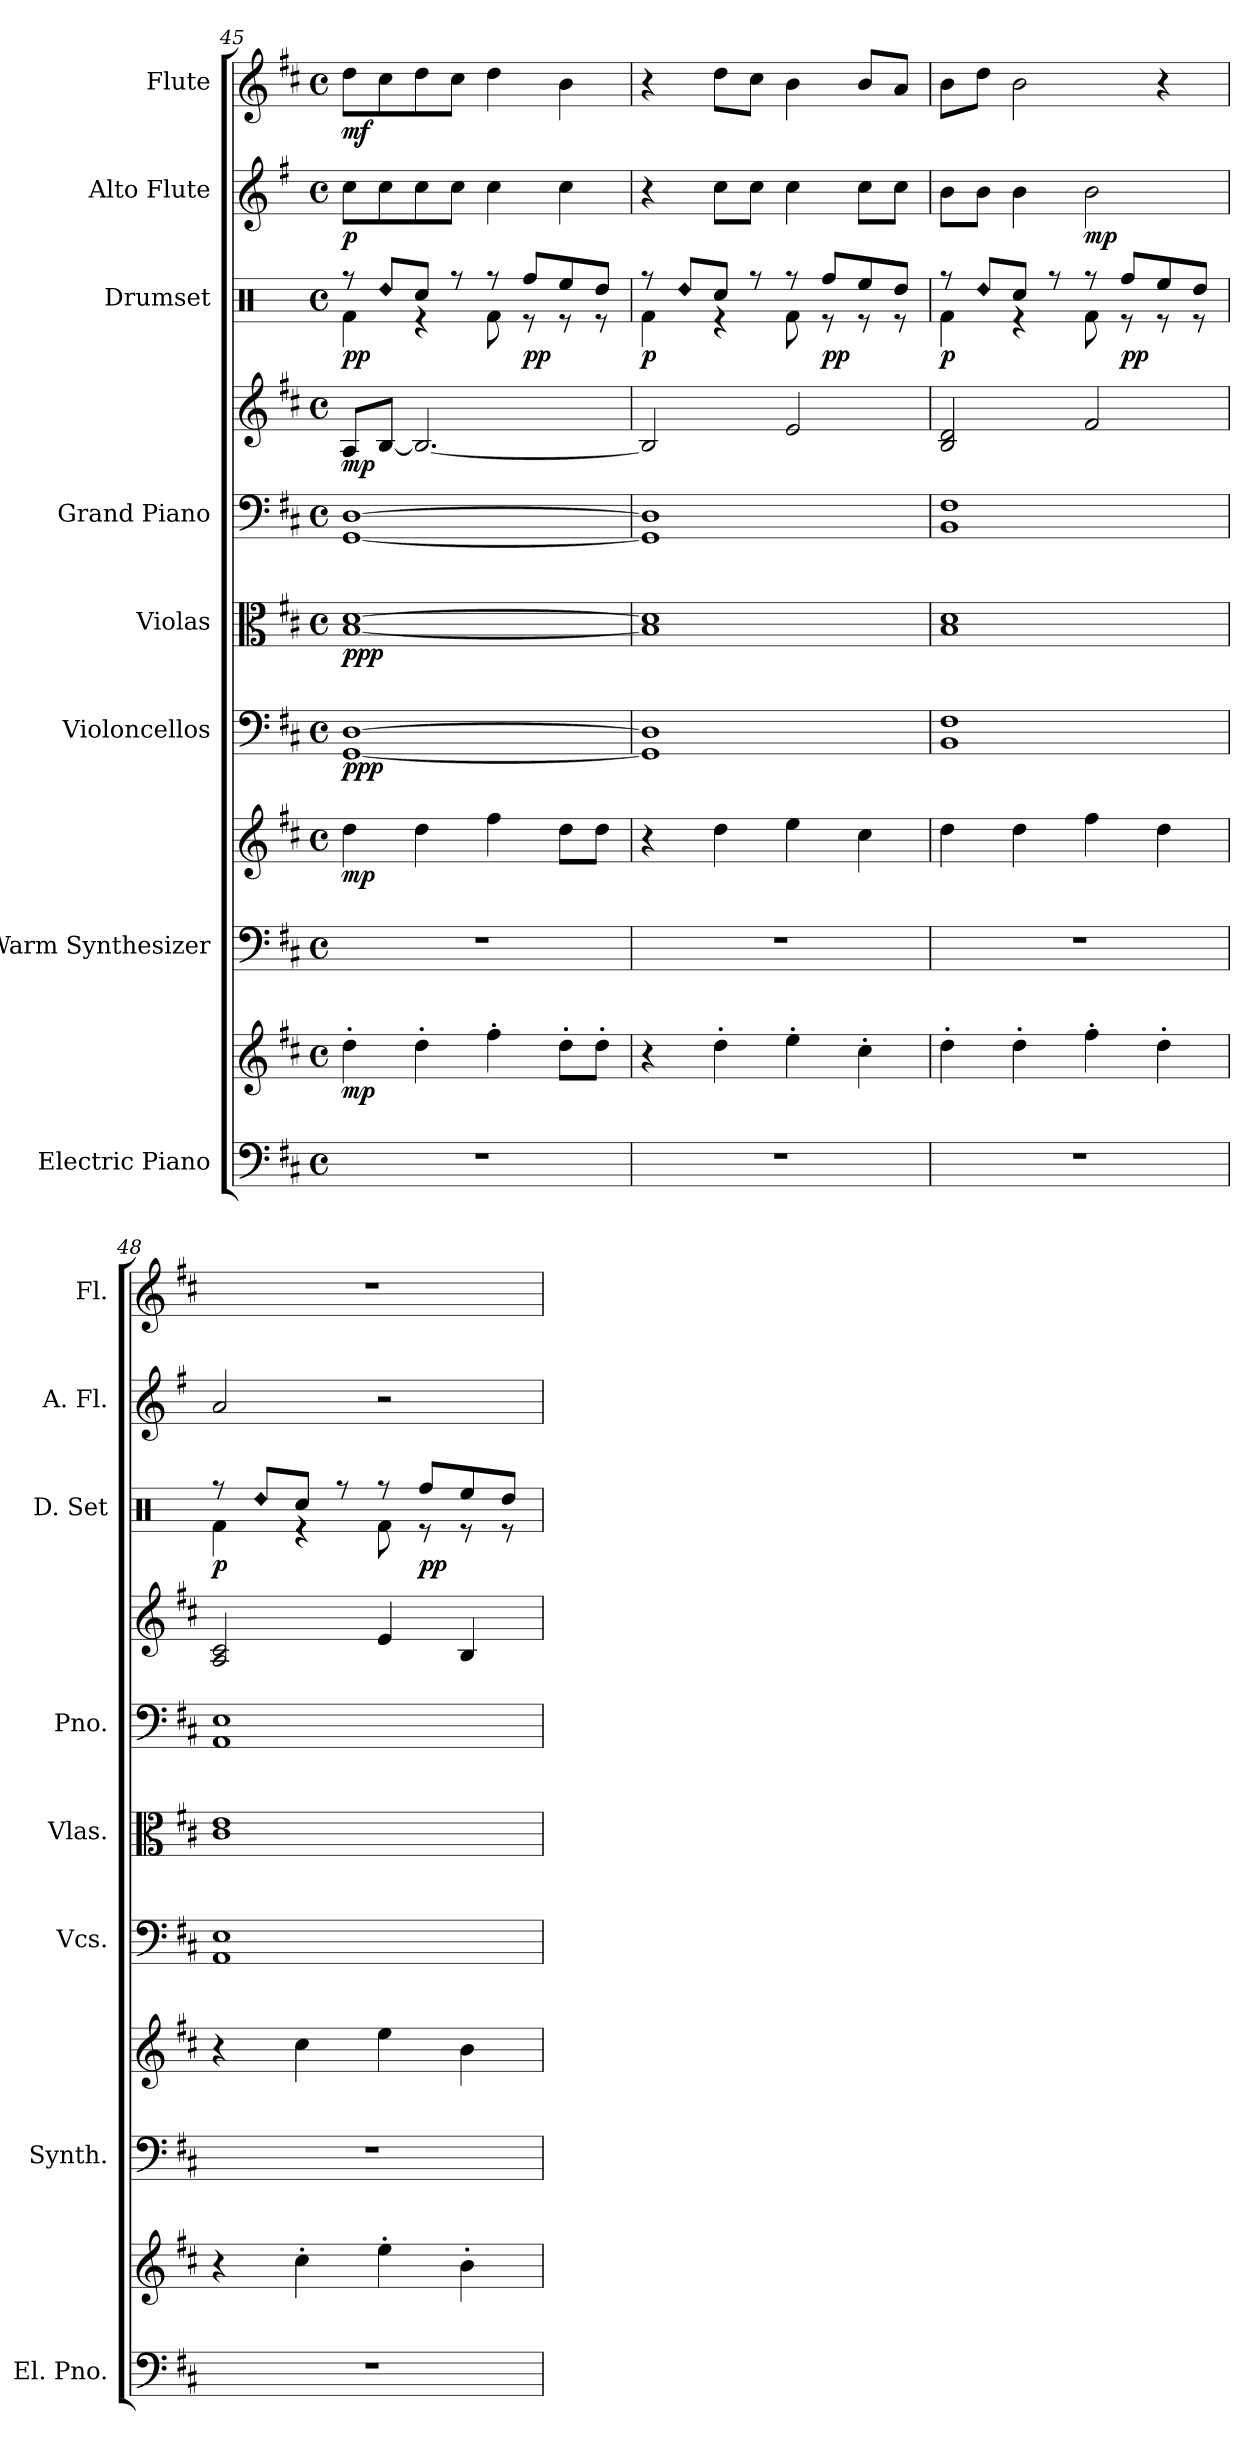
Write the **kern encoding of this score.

**kern	**kern	**dynam	**kern	**kern	**dynam	**kern	**dynam	**kern	**dynam	**kern	**kern	**dynam	**kern	**dynam	**kern	**dynam	**kern	**dynam
*part8	*part8	*part8	*part7	*part7	*part7	*part6	*part6	*part5	*part5	*part4	*part4	*part4	*part3	*part3	*part2	*part2	*part1	*part1
*staff11	*staff10	*staff10/11	*staff9	*staff8	*staff8/9	*staff7	*staff7	*staff6	*staff6	*staff5	*staff4	*staff4/5	*staff3	*staff3	*staff2	*staff2	*staff1	*staff1
*I"Electric Piano	*	*	*I"Warm Synthesizer	*	*	*I"Violoncellos	*	*I"Violas	*	*I"Grand Piano	*	*	*I"Drumset	*	*I"Alto Flute	*	*I"Flute	*
*I'El. Pno.	*	*	*I'Synth.	*	*	*I'Vcs.	*	*I'Vlas.	*	*I'Pno.	*	*	*I'D. Set	*	*I'A. Fl.	*	*I'Fl.	*
*clefF4	*clefG2	*	*clefF4	*clefG2	*	*clefF4	*	*clefC3	*	*clefF4	*clefG2	*	*clefX	*	*clefG2	*	*clefG2	*
*	*	*	*	*	*	*	*	*	*	*	*	*	*	*	*ITrd3c5	*	*	*
*k[f#c#]	*k[f#c#]	*	*k[f#c#]	*k[f#c#]	*	*k[f#c#]	*	*k[f#c#]	*	*k[f#c#]	*k[f#c#]	*	*k[]	*	*k[f#c#]	*	*k[f#c#]	*
*M4/4	*M4/4	*	*M4/4	*M4/4	*	*M4/4	*	*M4/4	*	*M4/4	*M4/4	*	*M4/4	*	*M4/4	*	*M4/4	*
*met(c)	*met(c)	*	*met(c)	*met(c)	*	*met(c)	*	*met(c)	*	*met(c)	*met(c)	*	*met(c)	*	*met(c)	*	*met(c)	*
=45	=45	=45	=45	=45	=45	=45	=45	=45	=45	=45	=45	=45	=45	=45	=45	=45	=45	=45
*	*	*	*	*	*	*	*	*	*	*	*	*	*^	*	*	*	*	*
!	!	!LO:DY:b	!	!	!LO:DY:b	!	!LO:DY:b	!	!LO:DY:b	!	!	!LO:DY:b	!	!	!LO:DY:b	!	!	!	!
!	!	!	!	!	!	!	!	!	!	!	!	!	!	!	!LO:DY:n=1:b	!	!LO:DY:b	!	!LO:DY:b
1r	4dd'\	mp	1r	4dd\	mp	[1GG [1D	ppp	[1B [1d	ppp	[1GG [1D	8A/L	mp	8r	4Rf\	p p	8g\L	p	8dd\L	mf
!	!	!	!	!	!	!	!	!	!	!	!	!	!LO:N:head=diamond	!	!	!	!	!	!
.	.	.	.	.	.	.	.	.	.	.	[8B/J	.	8Rdd/L	.	.	8g\	.	8cc#\	.
.	4dd'\	.	.	4dd\	.	.	.	.	.	.	2.B/_	.	8Rcc/J	4r	.	8g\	.	8dd\	.
.	.	.	.	.	.	.	.	.	.	.	.	.	8r	.	.	8g\J	.	8cc#\J	.
.	4ff#'\	.	.	4ff#\	.	.	.	.	.	.	.	.	8r	8Rf\	.	4g\	.	4dd\	.
!	!	!	!	!	!	!	!	!	!	!	!	!	!	!	!LO:DY:n=2:b	!	!	!	!
.	.	.	.	.	.	.	.	.	.	.	.	.	8Rff/L	8r	pp	.	.	.	.
.	8dd'\L	.	.	8dd\L	.	.	.	.	.	.	.	.	8Ree/	8r	.	4g\	.	4b\	.
.	8dd'\J	.	.	8dd\J	.	.	.	.	.	.	.	.	8Rdd/J	8r	.	.	.	.	.
=46	=46	=46	=46	=46	=46	=46	=46	=46	=46	=46	=46	=46	=46	=46	=46	=46	=46	=46	=46
!	!	!	!	!	!	!	!	!	!	!	!	!	!	!	!LO:DY:b	!	!	!	!
1r	4r	.	1r	4r	.	1GG] 1D]	.	1B] 1d]	.	1GG] 1D]	2B/]	.	8r	4Rf\	p	4r	.	4r	.
!	!	!	!	!	!	!	!	!	!	!	!	!	!LO:N:head=diamond	!	!	!	!	!	!
.	.	.	.	.	.	.	.	.	.	.	.	.	8Rdd/L	.	.	.	.	.	.
.	4dd'\	.	.	4dd\	.	.	.	.	.	.	.	.	8Rcc/J	4r	.	8g\L	.	8dd\L	.
.	.	.	.	.	.	.	.	.	.	.	.	.	8r	.	.	8g\J	.	8cc#\J	.
.	4ee'\	.	.	4ee\	.	.	.	.	.	.	2e/	.	8r	8Rf\	.	4g\	.	4b\	.
!	!	!	!	!	!	!	!	!	!	!	!	!	!	!	!LO:DY:b	!	!	!	!
.	.	.	.	.	.	.	.	.	.	.	.	.	8Rff/L	8r	pp	.	.	.	.
.	4cc#'\	.	.	4cc#\	.	.	.	.	.	.	.	.	8Ree/	8r	.	8g\L	.	8b/L	.
.	.	.	.	.	.	.	.	.	.	.	.	.	8Rdd/J	8r	.	8g\J	.	8a/J	.
=47	=47	=47	=47	=47	=47	=47	=47	=47	=47	=47	=47	=47	=47	=47	=47	=47	=47	=47	=47
!	!	!	!	!	!	!	!	!	!	!	!	!	!	!	!LO:DY:b	!	!	!	!
1r	4dd'\	.	1r	4dd\	.	1BB 1F#	.	1B 1d	.	1BB 1F#	2B/ 2d/	.	8r	4Rf\	p	8f#\L	.	8b\L	.
!	!	!	!	!	!	!	!	!	!	!	!	!	!LO:N:head=diamond	!	!	!	!	!	!
.	.	.	.	.	.	.	.	.	.	.	.	.	8Rdd/L	.	.	8f#\J	.	8dd\J	.
.	4dd'\	.	.	4dd\	.	.	.	.	.	.	.	.	8Rcc/J	4r	.	4f#\	.	2b\	.
.	.	.	.	.	.	.	.	.	.	.	.	.	8r	.	.	.	.	.	.
!	!	!	!	!	!	!	!	!	!	!	!	!	!	!	!	!	!LO:DY:b	!	!
.	4ff#'\	.	.	4ff#\	.	.	.	.	.	.	2f#/	.	8r	8Rf\	.	2f#\	mp	.	.
!	!	!	!	!	!	!	!	!	!	!	!	!	!	!	!LO:DY:b	!	!	!	!
.	.	.	.	.	.	.	.	.	.	.	.	.	8Rff/L	8r	pp	.	.	.	.
.	4dd'\	.	.	4dd\	.	.	.	.	.	.	.	.	8Ree/	8r	.	.	.	4r	.
.	.	.	.	.	.	.	.	.	.	.	.	.	8Rdd/J	8r	.	.	.	.	.
!!LO:PB:g=z
=48	=48	=48	=48	=48	=48	=48	=48	=48	=48	=48	=48	=48	=48	=48	=48	=48	=48	=48	=48
!	!	!	!	!	!	!	!	!	!	!	!	!	!	!	!LO:DY:b	!	!	!	!
1r	4r	.	1r	4r	.	1AA 1E	.	1c# 1e	.	1AA 1E	2A/ 2c#/	.	8r	4Rf\	p	2e/	.	1r	.
!	!	!	!	!	!	!	!	!	!	!	!	!	!LO:N:head=diamond	!	!	!	!	!	!
.	.	.	.	.	.	.	.	.	.	.	.	.	8Rdd/L	.	.	.	.	.	.
.	4cc#'\	.	.	4cc#\	.	.	.	.	.	.	.	.	8Rcc/J	4r	.	.	.	.	.
.	.	.	.	.	.	.	.	.	.	.	.	.	8r	.	.	.	.	.	.
.	4ee'\	.	.	4ee\	.	.	.	.	.	.	4e/	.	8r	8Rf\	.	2r	.	.	.
!	!	!	!	!	!	!	!	!	!	!	!	!	!	!	!LO:DY:b	!	!	!	!
.	.	.	.	.	.	.	.	.	.	.	.	.	8Rff/L	8r	pp	.	.	.	.
.	4b'\	.	.	4b\	.	.	.	.	.	.	4B/	.	8Ree/	8r	.	.	.	.	.
.	.	.	.	.	.	.	.	.	.	.	.	.	8Rdd/J	8r	.	.	.	.	.
*	*	*	*	*	*	*	*	*	*	*	*	*	*v	*v	*	*	*	*	*
=	=	=	=	=	=	=	=	=	=	=	=	=	=	=	=	=	=	=
*-	*-	*-	*-	*-	*-	*-	*-	*-	*-	*-	*-	*-	*-	*-	*-	*-	*-	*-
